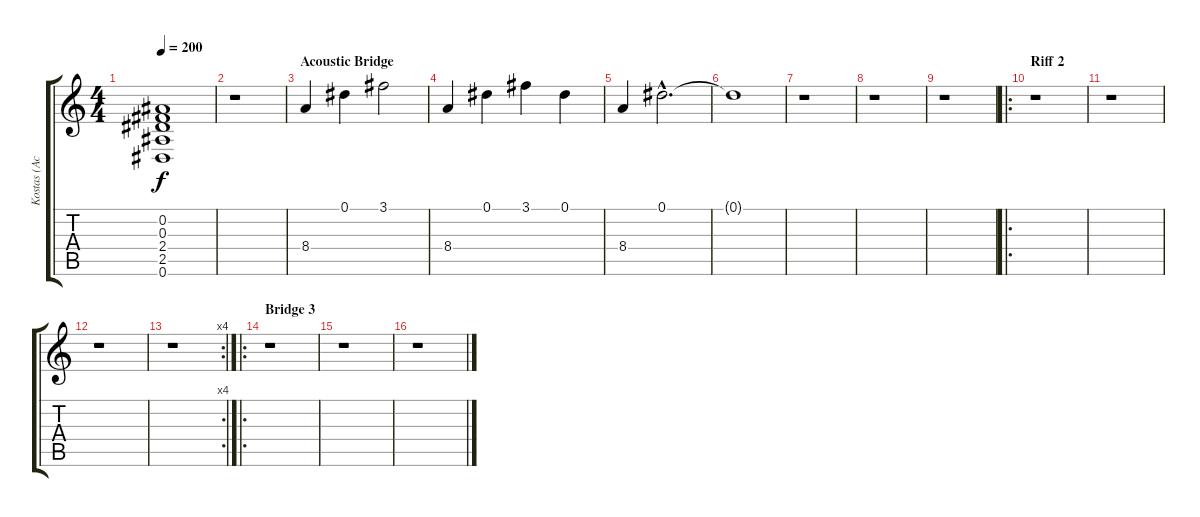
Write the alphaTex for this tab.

\track ("Kostas (Acoustic Guitar)" "Kostas (Ac") {instrument acousticguitarsteel}
\staff {score tabs}
\tuning (Eb4 Bb3 Gb3 Db3 Ab2 Eb2) {hide}
\ts (4 4)
\tempo 200
\clef g2
\ks c
(0.2{t} 0.3{t} 2.4{t} 2.5{t} 0.6{t}).1{dy f} |
r.1 |
\section ("" "Acoustic Bridge")
8.4.4 0.1.4 3.1.2 |
8.4.4 0.1.4 3.1.4 0.1.4 |
8.4.4 0.1{hac}.2{d} |
0.1{t}.1 |
r.1 |
r.1 |
r.1 |
\ro
\section ("" "Riff 2")
r.1 |
r.1 |
r.1 |
\rc 4
r.1 |
\ro
\section ("" "Bridge 3")
r.1 |
r.1 |
r.1
